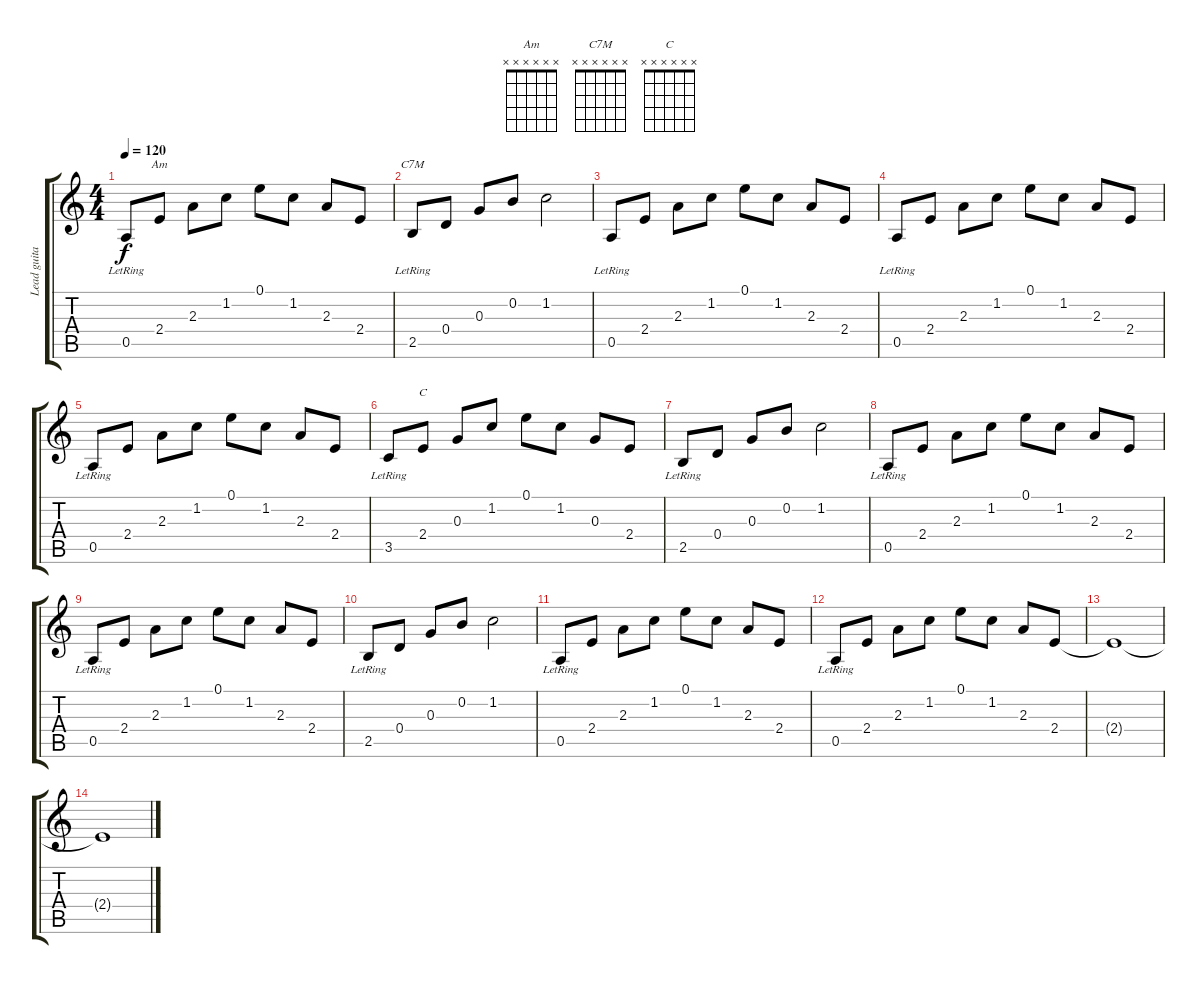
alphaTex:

\track ("Lead guitar" "Lead guita") {instrument acousticguitarsteel}
\staff {score tabs}
\tuning (E4 B3 G3 D3 A2 E2) {hide}
\chord ("Am" x x x x x x)
\chord ("C7M" x x x x x x)
\chord ("C" x x x x x x)
\ts (4 4)
\tempo 120
\clef g2
\ks c
0.5{lr}.8{dy f} 2.4.8{ch "Am"} 2.3.8 1.2.8 0.1.8 1.2.8 2.3.8 2.4.8 |
2.5{lr}.8{ch "C7M"} 0.4.8 0.3.8 0.2.8 1.2.2 |
0.5{lr}.8 2.4.8 2.3.8 1.2.8 0.1.8 1.2.8 2.3.8 2.4.8 |
0.5{lr}.8 2.4.8 2.3.8 1.2.8 0.1.8 1.2.8 2.3.8 2.4.8 |
0.5{lr}.8 2.4.8 2.3.8 1.2.8 0.1.8 1.2.8 2.3.8 2.4.8 |
3.5{lr}.8 2.4.8{ch "C"} 0.3.8 1.2.8 0.1.8 1.2.8 0.3.8 2.4.8 |
2.5{lr}.8 0.4.8 0.3.8 0.2.8 1.2.2 |
0.5{lr}.8 2.4.8 2.3.8 1.2.8 0.1.8 1.2.8 2.3.8 2.4.8 |
0.5{lr}.8 2.4.8 2.3.8 1.2.8 0.1.8 1.2.8 2.3.8 2.4.8 |
2.5{lr}.8 0.4.8 0.3.8 0.2.8 1.2.2 |
0.5{lr}.8 2.4.8 2.3.8 1.2.8 0.1.8 1.2.8 2.3.8 2.4.8 |
0.5{lr}.8 2.4.8 2.3.8 1.2.8 0.1.8 1.2.8 2.3.8 2.4.8 |
2.4{t}.1 |
2.4{t}.1
